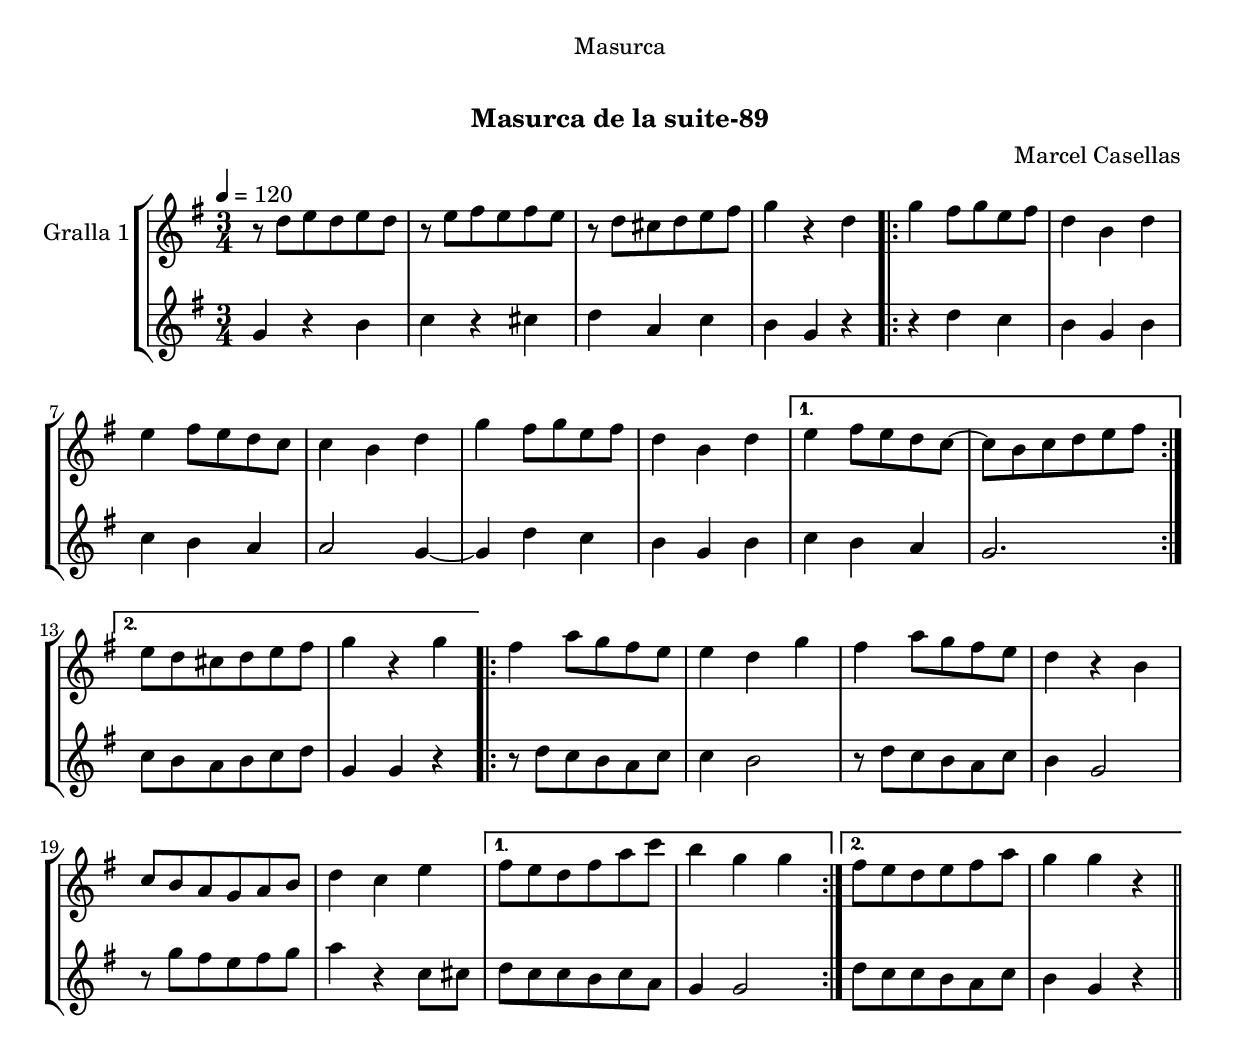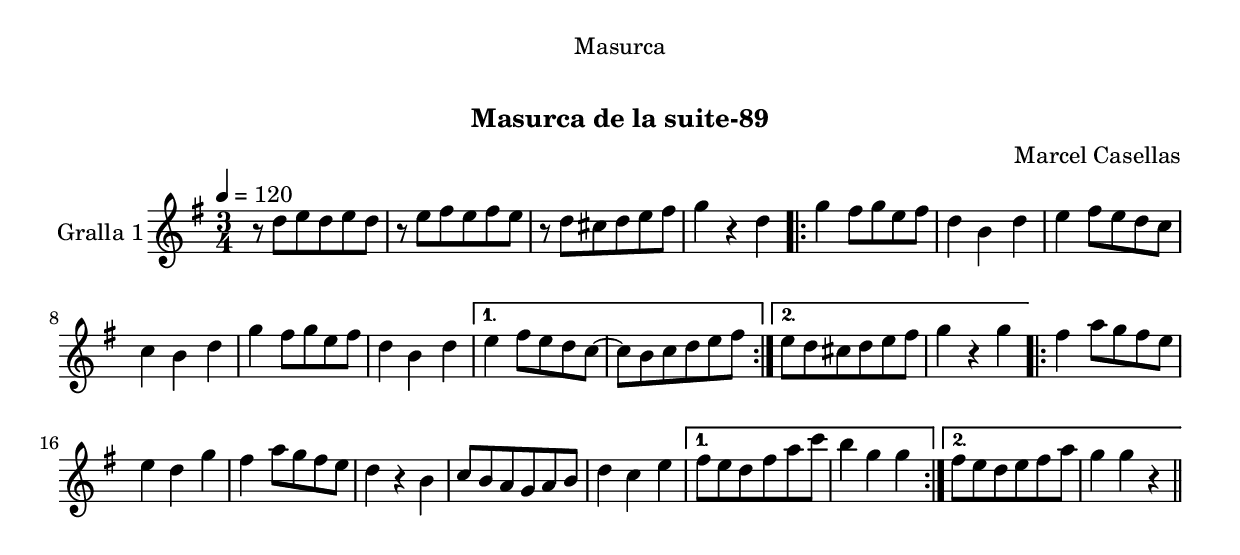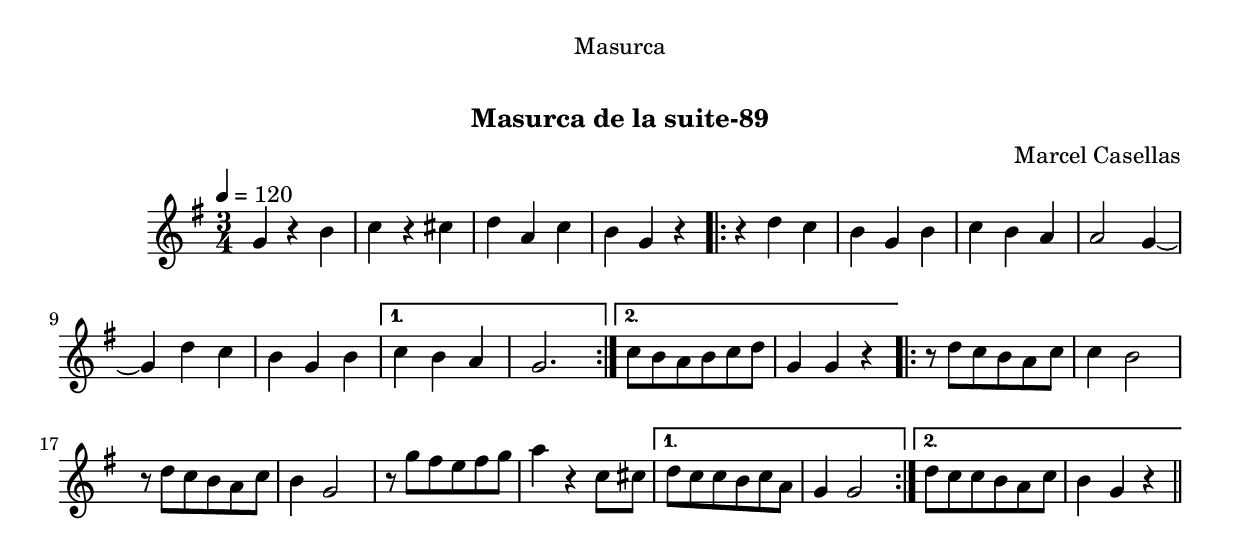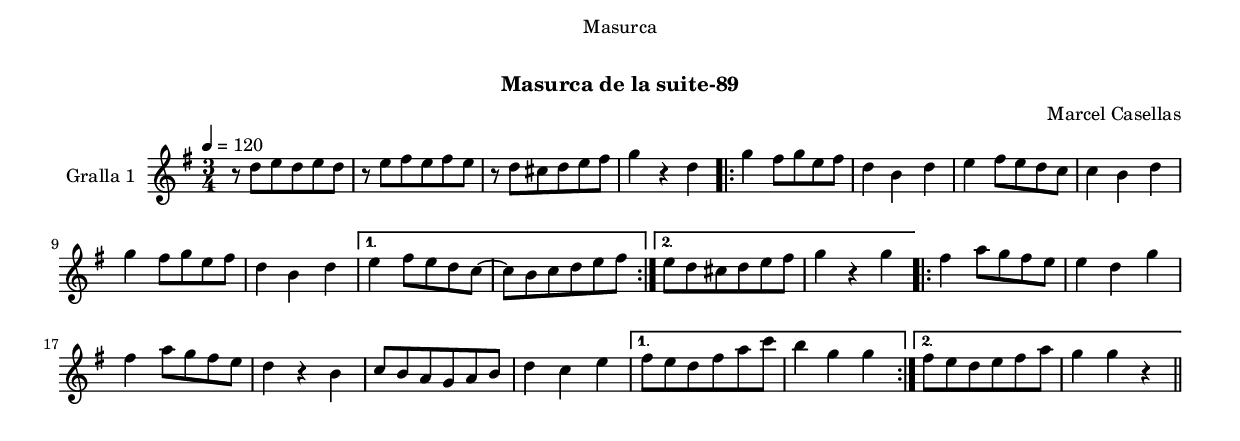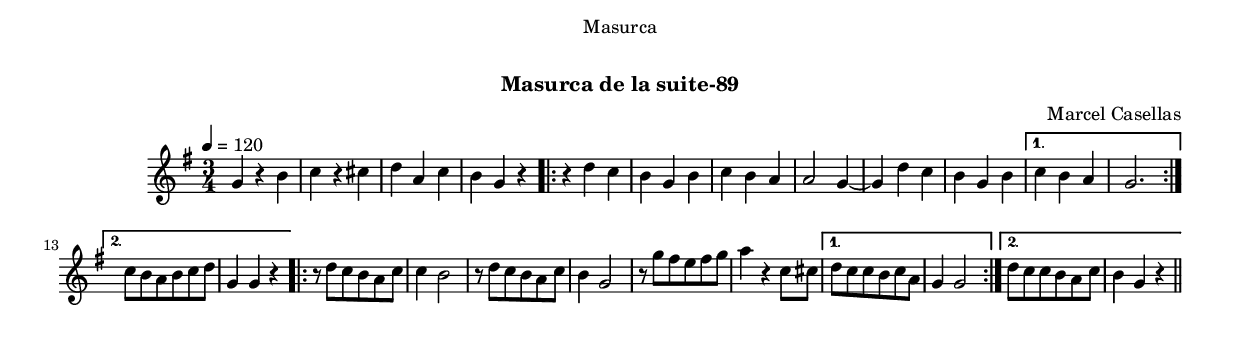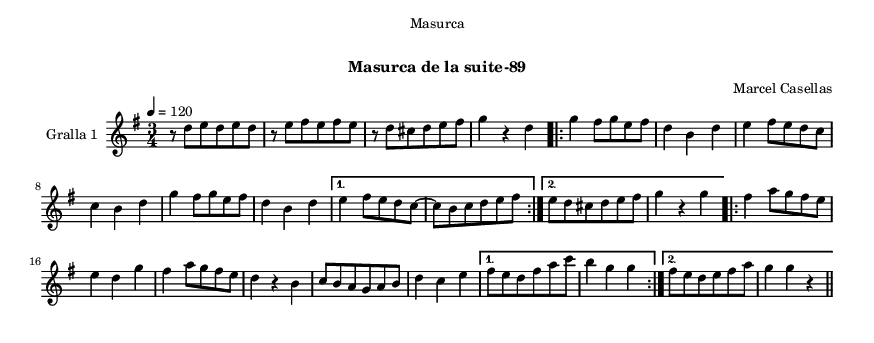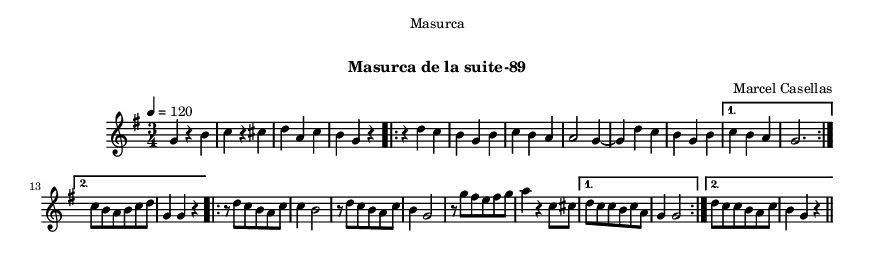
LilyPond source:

\version "2.16.0"

\header {
  dedication="Masurca"
  title="  "
  subtitle="Masurca de la suite-89"
  subsubtitle=""
  poet=""
  meter=""
  piece=""
  composer="Marcel Casellas"
  arranger=""
  opus=""
  instrument=""
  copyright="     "
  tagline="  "
}

liniaroAa =
\relative d''
{
  \tempo 4=120
  \clef treble
  \key g \major
  \time 3/4
  r8 d e d e d  |
  r8 e fis e fis e  |
  r8 d cis d e fis  |
  g4 r d  |
  %05
  \repeat volta 2 { g4 fis8 g e fis  |
  d4 b d  |
  e4 fis8 e d c  |
  c4 b d  |
  g4 fis8 g e fis  |
  %10
  d4 b d }
  \alternative { { e4 fis8 e d c ~  |
  c8 b c d e fis }
  { e8 d cis d e fis  |
  g4 r g } }
  %15
  \repeat volta 2 { fis4 a8 g fis e  |
  e4 d g  |
  fis4 a8 g fis e  |
  d4 r b  |
  c8 b a g a b  |
  %20
  d4 c e }
  \alternative { { fis8 e d fis a c  |
  b4 g g }
  { fis8 e d e fis a  |
  g4 g r } } \bar "||"
}

liniaroAb =
\relative g'
{
  \tempo 4=120
  \clef treble
  \key g \major
  \time 3/4
  g4 r b  |
  c4 r cis  |
  d4 a c  |
  b4 g r  |
  %05
  \repeat volta 2 { r4 d' c  |
  b4 g b  |
  c4 b a  |
  a2 g4 ~  |
  g4 d' c  |
  %10
  b4 g b }
  \alternative { { c4 b a  |
  g2. }
  { c8 b a b c d  |
  g,4 g r } }
  %15
  \repeat volta 2 { r8 d' c b a c  |
  c4 b2  |
  r8 d c b a c  |
  b4 g2  |
  r8 g' fis e fis g  |
  %20
  a4 r c,8 cis }
  \alternative { { d8 c c b c a  |
  g4 g2 }
  { d'8 c c b a c  |
  b4 g r } } \bar "||"
}

\book {

\paper {
  print-page-number = false
  #(set-paper-size "a4")
  #(layout-set-staff-size 20)
}

\bookpart {
  \score {
    \new StaffGroup {
      \override Score.RehearsalMark #'self-alignment-X = #LEFT
      <<
        \new Staff \with {instrumentName = #"Gralla 1" } \liniaroAa
        \new Staff \with {instrumentName = #"" } \liniaroAb
      >>
    }
    \layout {}
  }\score { \unfoldRepeats
    \new StaffGroup {
      \override Score.RehearsalMark #'self-alignment-X = #LEFT
      <<
        \new Staff \with {instrumentName = #"Gralla 1" } \liniaroAa
        \new Staff \with {instrumentName = #"" } \liniaroAb
      >>
    }
    \midi {}
  }
}

\bookpart {
  \header {}
  \score {
    \new StaffGroup {
      \override Score.RehearsalMark #'self-alignment-X = #LEFT
      <<
        \new Staff \with {instrumentName = #"Gralla 1" } \liniaroAa
      >>
    }
    \layout {}
  }\score { \unfoldRepeats
    \new StaffGroup {
      \override Score.RehearsalMark #'self-alignment-X = #LEFT
      <<
        \new Staff \with {instrumentName = #"Gralla 1" } \liniaroAa
      >>
    }
    \midi {}
  }
}

\bookpart {
  \header {}
  \score {
    \new StaffGroup {
      \override Score.RehearsalMark #'self-alignment-X = #LEFT
      <<
        \new Staff \with {instrumentName = #"" } \liniaroAb
      >>
    }
    \layout {}
  }\score { \unfoldRepeats
    \new StaffGroup {
      \override Score.RehearsalMark #'self-alignment-X = #LEFT
      <<
        \new Staff \with {instrumentName = #"" } \liniaroAb
      >>
    }
    \midi {}
  }
}

}

\book {

\paper {
  print-page-number = false
  #(set-paper-size "a5landscape")
  #(layout-set-staff-size 16)
}

\bookpart {
  \header {}
  \score {
    \new StaffGroup {
      \override Score.RehearsalMark #'self-alignment-X = #LEFT
      <<
        \new Staff \with {instrumentName = #"Gralla 1" } \liniaroAa
      >>
    }
    \layout {}
  }
}

\bookpart {
  \header {}
  \score {
    \new StaffGroup {
      \override Score.RehearsalMark #'self-alignment-X = #LEFT
      <<
        \new Staff \with {instrumentName = #"" } \liniaroAb
      >>
    }
    \layout {}
  }
}

}

\book {

\paper {
  print-page-number = false
  #(set-paper-size "a6landscape")
  #(layout-set-staff-size 12)
}

\bookpart {
  \header {}
  \score {
    \new StaffGroup {
      \override Score.RehearsalMark #'self-alignment-X = #LEFT
      <<
        \new Staff \with {instrumentName = #"Gralla 1" } \liniaroAa
      >>
    }
    \layout {}
  }
}

\bookpart {
  \header {}
  \score {
    \new StaffGroup {
      \override Score.RehearsalMark #'self-alignment-X = #LEFT
      <<
        \new Staff \with {instrumentName = #"" } \liniaroAb
      >>
    }
    \layout {}
  }
}

}

